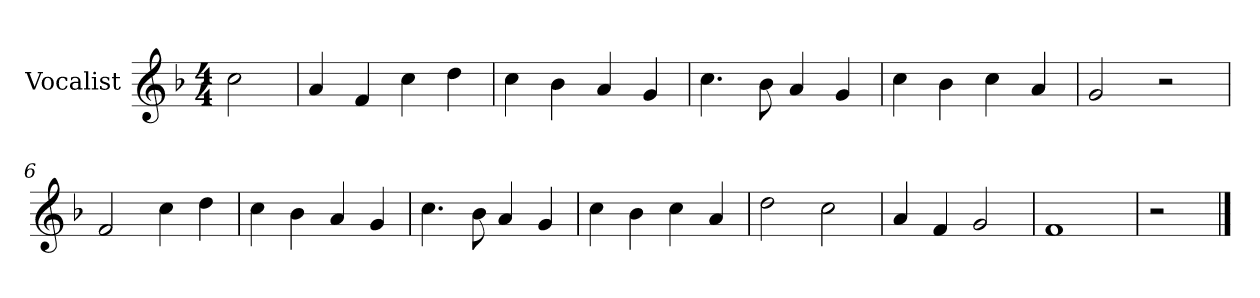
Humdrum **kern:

**kern
*part1
*staff1
*I"Vocalist
*k[b-]
*F:
*M4/4
=
2cc
=1
4a
4f
4cc
4dd
=2
4cc
4b-
4a
4g
=3
4.cc
8b-
4a
4g
=4
4cc
4b-
4cc
4a
=5
2g
2r
=6
2f
4cc
4dd
=7
4cc
4b-
4a
4g
=8
4.cc
8b-
4a
4g
=9
4cc
4b-
4cc
4a
=10
2dd
2cc
=11
4a
4f
2g
=12
1f
=13
2r
==
*-
